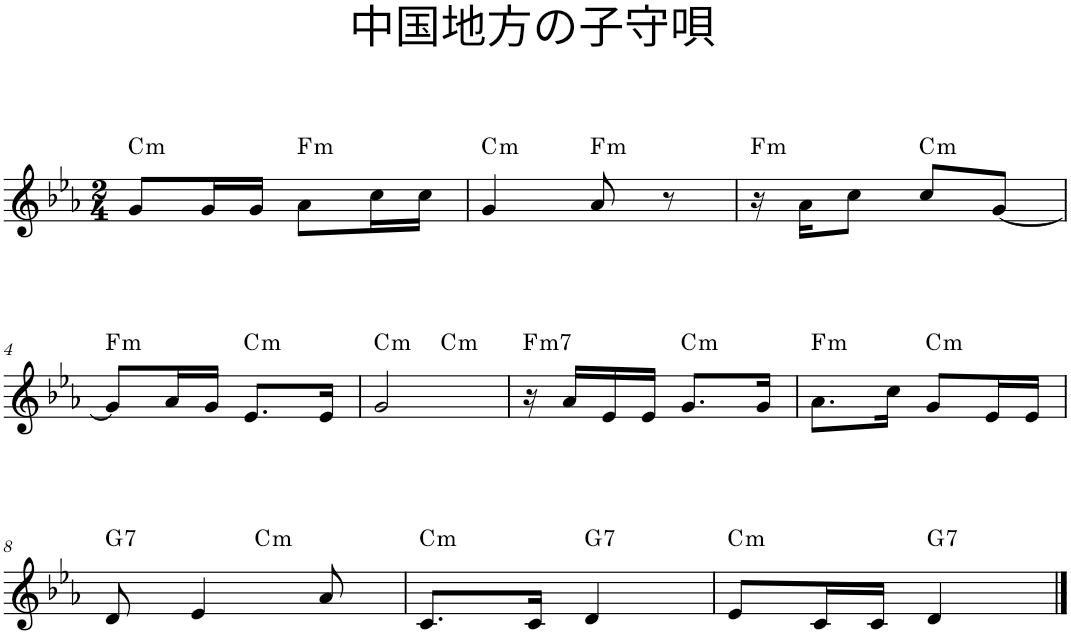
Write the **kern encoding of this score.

**kern	**harte
*part1	*part1
*staff1	*
*I"Piano	*
*I'Pno.	*
*clefG2	*
*k[b-e-a-]	*
*M2/4	*
=1	=1
!	!LO:H:kt=m
8g/L	C:min
16g/L	.
16g/JJ	.
!	!LO:H:kt=m
8a-\L	F:min
16cc\L	.
16cc\JJ	.
=2	=2
!	!LO:H:kt=m
4g/	C:min
!	!LO:H:kt=m
8a-/	F:min
8r	.
=3	=3
!	!LO:H:kt=m
16r	F:min
16a-\KL	.
8cc\J	.
!	!LO:H:kt=m
8cc/L	C:min
[8g/J	.
!!LO:LB:g=z
=4	=4
!	!LO:H:kt=m
8g/L]	F:min
16a-/L	.
16g/JJ	.
!	!LO:H:kt=m
8.e-/L	C:min
16e-/Jk	.
=5	=5
!	!LO:H:kt=m
*^	*
2g/	4ryy	C:min
!	!	!LO:H:kt=m
.	4ryy	C:min
=6	=6	=6
!	!	!LO:H:kt=m7
*v	*v	*
16r	F:min7
16a-/LL	.
16e-/	.
16e-/JJ	.
!	!LO:H:kt=m
8.g/L	C:min
16g/Jk	.
=7	=7
!	!LO:H:kt=m
8.a-\L	F:min
16cc\Jk	.
!	!LO:H:kt=m
8g/L	C:min
16e-/L	.
16e-/JJ	.
!!LO:LB:g=z
=8	=8
!	!LO:H:kt=7
*^	*
8d/	4ryy	G:7
4e-/	.	.
!	!	!LO:H:kt=m
.	4ryy	C:min
8a-/	.	.
=9	=9	=9
!	!	!LO:H:kt=m
*v	*v	*
8.c/L	C:min
16c/Jk	.
!	!LO:H:kt=7
4d/	G:7
=10	=10
!	!LO:H:kt=m
8e-/L	C:min
16c/L	.
16c/JJ	.
!	!LO:H:kt=7
4d/	G:7
==	==
*-	*-
